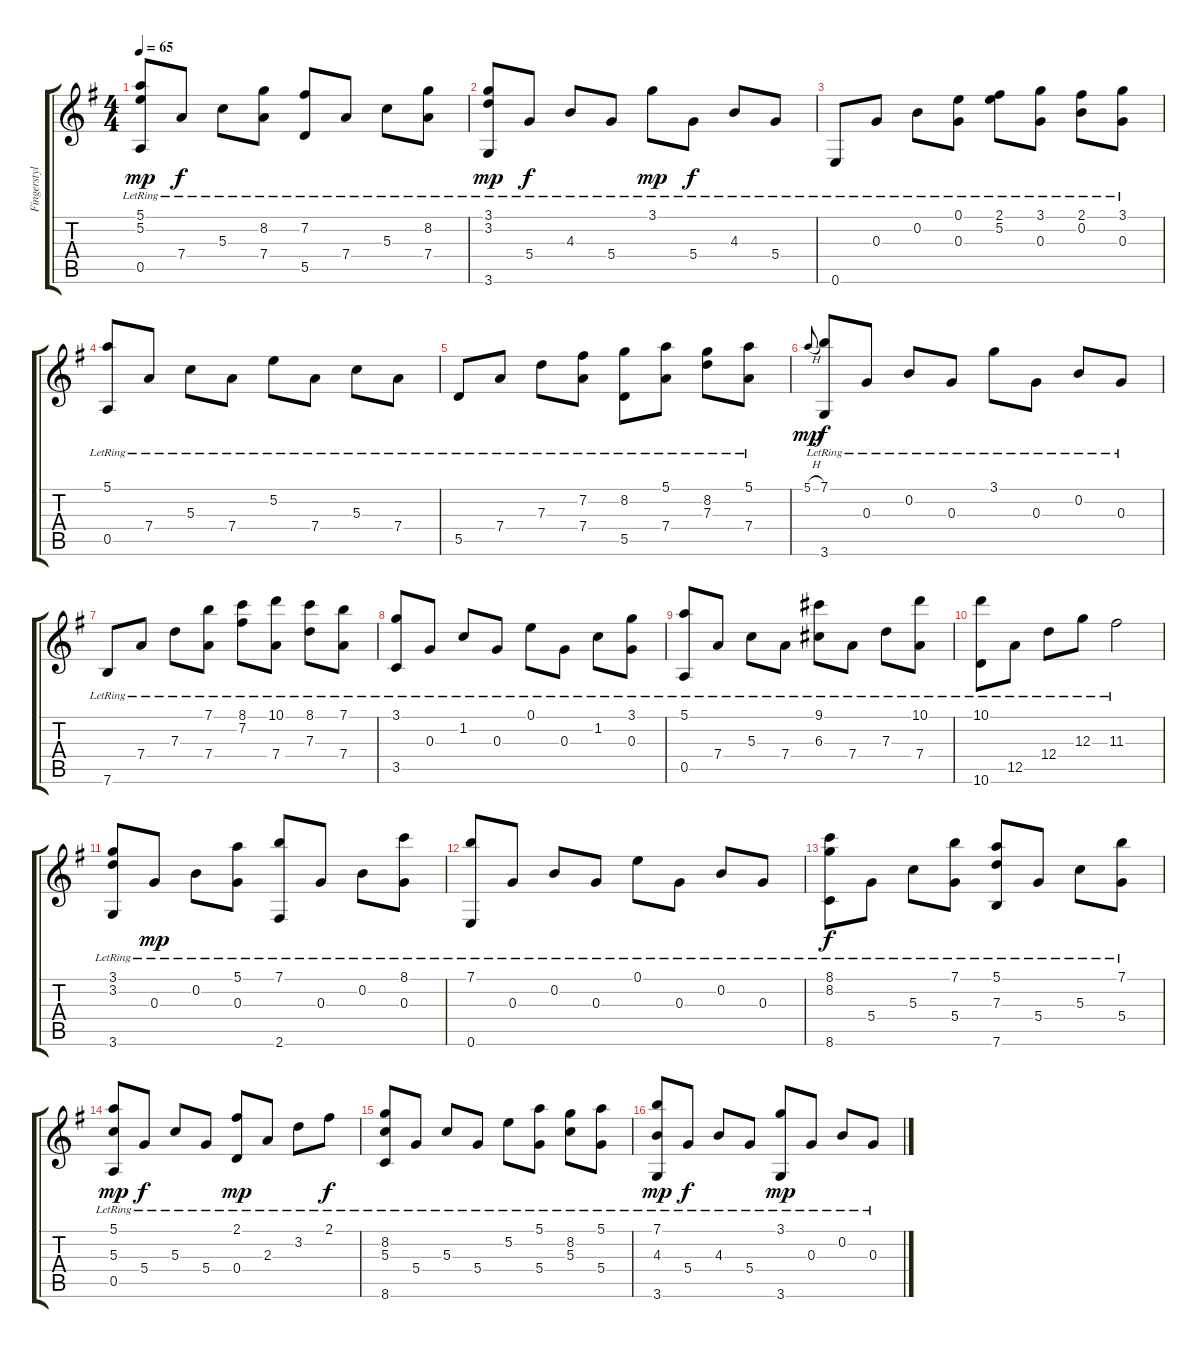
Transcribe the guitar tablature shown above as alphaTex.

\track ("Fingerstyle" "Fingerstyl") {instrument acousticguitarsteel}
\staff {score tabs}
\tuning (E4 B3 G3 D3 A2 E2) {hide}
\ts (4 4)
\tempo 65
\clef g2
\ks g
(5.1{lr} 5.2{lr} 0.5{lr}).8{dy mp} 7.4{lr}.8{dy f} 5.3{lr}.8 (8.2{lr} 7.4{lr}).8 (7.2{lr} 5.5{lr}).8 7.4{lr}.8 5.3{lr}.8 (8.2{lr} 7.4{lr}).8 |
(3.1{lr} 3.2{lr} 3.6{lr}).8{dy mp} 5.4{lr}.8{dy f} 4.3{lr}.8 5.4{lr}.8 3.1{lr}.8{dy mp} 5.4{lr}.8{dy f} 4.3{lr}.8 5.4{lr}.8 |
0.6{lr}.8 0.3{lr}.8 0.2{lr}.8 (0.1{lr} 0.3{lr}).8 (2.1{lr} 5.2{lr}).8 (3.1{lr} 0.3{lr}).8 (2.1{lr} 0.2{lr}).8 (3.1{lr} 0.3{lr}).8 |
(5.1{lr} 0.5{lr}).8 7.4{lr}.8 5.3{lr}.8 7.4{lr}.8 5.2{lr}.8 7.4{lr}.8 5.3{lr}.8 7.4{lr}.8 |
5.5{lr}.8 7.4{lr}.8 7.3{lr}.8 (7.2{lr} 7.4{lr}).8 (8.2{lr} 5.5{lr}).8 (5.1{lr} 7.4{lr}).8 (8.2{lr} 7.3{lr}).8 (5.1{lr} 7.4{lr}).8 |
5.1{h}.8{gr onbeat dy mp} (7.1{lr} 3.6{lr}).8{dy f} 0.3{lr}.8 0.2{lr}.8 0.3{lr}.8 3.1{lr}.8 0.3{lr}.8 0.2{lr}.8 0.3{lr}.8 |
7.6{lr}.8 7.4{lr}.8 7.3{lr}.8 (7.1{lr} 7.4{lr}).8 (8.1{lr} 7.2{lr}).8 (10.1{lr} 7.4{lr}).8 (8.1{lr} 7.3{lr}).8 (7.1{lr} 7.4{lr}).8 |
(3.1{lr} 3.5{lr}).8 0.3{lr}.8 1.2{lr}.8 0.3{lr}.8 0.1{lr}.8 0.3{lr}.8 1.2{lr}.8 (3.1{lr} 0.3{lr}).8 |
(5.1{lr} 0.5{lr}).8 7.4{lr}.8 5.3{lr}.8 7.4{lr}.8 (9.1{lr} 6.3{lr}).8 7.4{lr}.8 7.3{lr}.8 (10.1{lr} 7.4{lr}).8 |
(10.1{lr} 10.6{lr}).8 12.5{lr}.8 12.4{lr}.8 12.3{lr}.8 11.3{lr}.2 |
(3.1{lr} 3.2{lr} 3.6{lr}).8 0.3{lr}.8{dy mp} 0.2{lr}.8 (5.1{lr} 0.3{lr}).8 (7.1{lr} 2.6{lr}).8 0.3{lr}.8 0.2{lr}.8 (8.1{lr} 0.3{lr}).8 |
(7.1{lr} 0.6{lr}).8 0.3{lr}.8 0.2{lr}.8 0.3{lr}.8 0.1{lr}.8 0.3{lr}.8 0.2{lr}.8 0.3{lr}.8 |
(8.1{lr} 8.2{lr} 8.6{lr}).8{dy f} 5.4{lr}.8 5.3{lr}.8 (7.1{lr} 5.4{lr}).8 (5.1{lr} 7.3{lr} 7.6{lr}).8 5.4{lr}.8 5.3{lr}.8 (7.1{lr} 5.4{lr}).8 |
(5.1{lr} 5.3{lr} 0.5{lr}).8{dy mp} 5.4{lr}.8{dy f} 5.3{lr}.8 5.4{lr}.8 (2.1{lr} 0.4{lr}).8{dy mp} 2.3{lr}.8 3.2{lr}.8 2.1{lr}.8{dy f} |
(8.2{lr} 5.3{lr} 8.6{lr}).8 5.4{lr}.8 5.3{lr}.8 5.4{lr}.8 5.2{lr}.8 (5.1{lr} 5.4{lr}).8 (8.2{lr} 5.3{lr}).8 (5.1{lr} 5.4{lr}).8 |
(7.1{lr} 4.3{lr} 3.6{lr}).8{dy mp} 5.4{lr}.8{dy f} 4.3{lr}.8 5.4{lr}.8 (3.1{lr} 3.6{lr}).8{dy mp} 0.3{lr}.8 0.2{lr}.8 0.3{lr}.8
